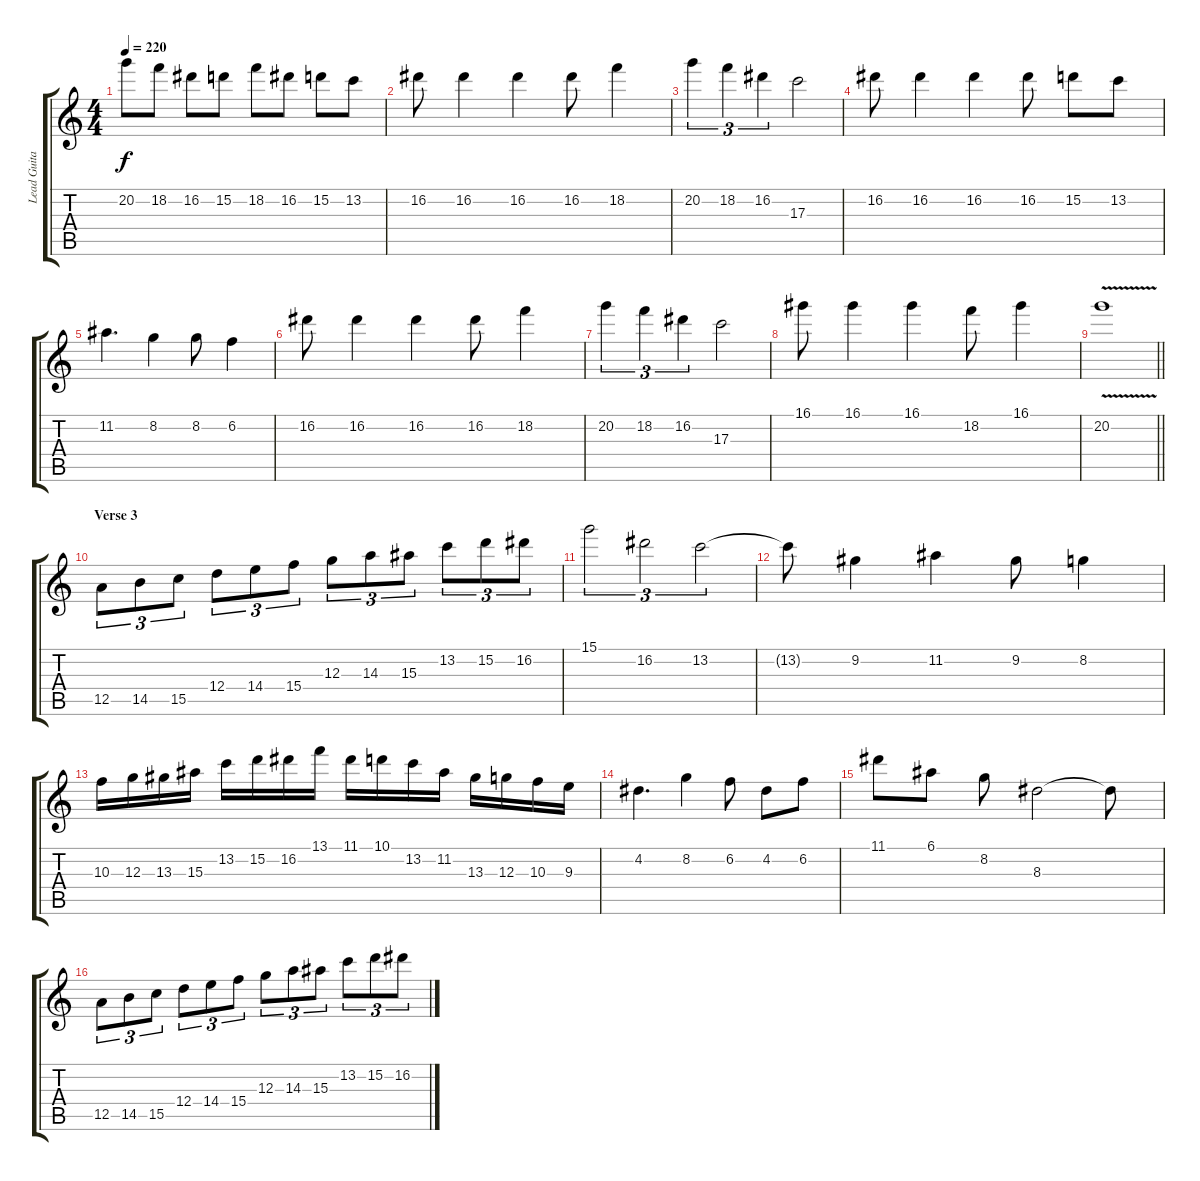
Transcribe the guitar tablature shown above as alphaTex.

\track ("Lead Guitar" "Lead Guita") {instrument distortionguitar}
\staff {score tabs}
\tuning (E4 B3 G3 D3 A2 E2) {hide}
\ts (4 4)
\tempo 220
\clef g2
\ks c
20.2.8{dy f} 18.2.8 16.2.8 15.2.8 18.2.8 16.2.8 15.2.8 13.2.8 |
16.2.8 16.2.4 16.2.4 16.2.8 18.2.4 |
20.2.4{tu (3 2)} 18.2.4{tu (3 2)} 16.2.4{tu (3 2)} 17.3.2 |
16.2.8 16.2.4 16.2.4 16.2.8 15.2.8 13.2.8 |
11.2.4{d} 8.2.4 8.2.8 6.2.4 |
16.2.8 16.2.4 16.2.4 16.2.8 18.2.4 |
20.2.4{tu (3 2)} 18.2.4{tu (3 2)} 16.2.4{tu (3 2)} 17.3.2 |
16.1.8 16.1.4 16.1.4 18.2.8 16.1.4 |
\barLineRight lightlight
20.2{v}.1 |
\section ("" "Verse 3")
12.5.8{tu (3 2)} 14.5.8{tu (3 2)} 15.5.8{tu (3 2)} 12.4.8{tu (3 2)} 14.4.8{tu (3 2)} 15.4.8{tu (3 2)} 12.3.8{tu (3 2)} 14.3.8{tu (3 2)} 15.3.8{tu (3 2)} 13.2.8{tu (3 2)} 15.2.8{tu (3 2)} 16.2.8{tu (3 2)} |
15.1.2{tu (3 2)} 16.2.2{tu (3 2)} 13.2.2{tu (3 2)} |
13.2{t}.8 9.2.4 11.2.4 9.2.8 8.2.4 |
10.3.16 12.3.16 13.3.16 15.3.16 13.2.16 15.2.16 16.2.16 13.1.16 11.1.16 10.1.16 13.2.16 11.2.16 13.3.16 12.3.16 10.3.16 9.3.16 |
4.2.4{d} 8.2.4 6.2.8 4.2.8 6.2.8 |
11.1.8 6.1.8 8.2.8 8.3.2 8.3{t}.8 |
12.5.8{tu (3 2)} 14.5.8{tu (3 2)} 15.5.8{tu (3 2)} 12.4.8{tu (3 2)} 14.4.8{tu (3 2)} 15.4.8{tu (3 2)} 12.3.8{tu (3 2)} 14.3.8{tu (3 2)} 15.3.8{tu (3 2)} 13.2.8{tu (3 2)} 15.2.8{tu (3 2)} 16.2.8{tu (3 2)}
